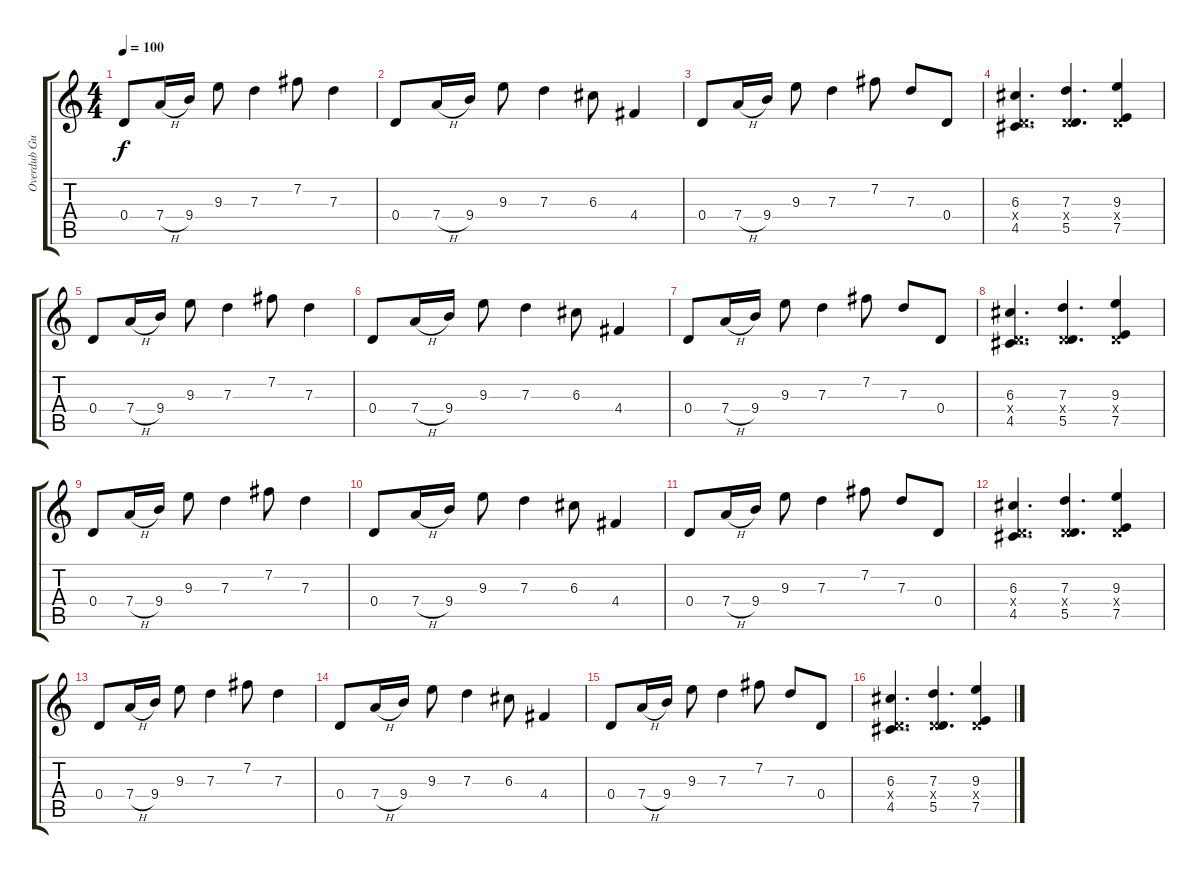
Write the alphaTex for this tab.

\track ("Overdub Guitar" "Overdub Gu") {instrument overdrivenguitar}
\staff {score tabs}
\tuning (E4 B3 G3 D3 A2 E2) {hide}
\ts (4 4)
\tempo 100
\clef g2
\ks c
0.4.8{dy f} 7.4{h}.16 9.4.16 9.3.8 7.3.4 7.2.8 7.3.4 |
0.4.8 7.4{h}.16 9.4.16 9.3.8 7.3.4 6.3.8 4.4.4 |
0.4.8 7.4{h}.16 9.4.16 9.3.8 7.3.4 7.2.8 7.3.8 0.4.8 |
(6.3 0.4{x} 4.5).4{d} (7.3 0.4{x} 5.5).4{d} (9.3 0.4{x} 7.5).4 |
0.4.8 7.4{h}.16 9.4.16 9.3.8 7.3.4 7.2.8 7.3.4 |
0.4.8 7.4{h}.16 9.4.16 9.3.8 7.3.4 6.3.8 4.4.4 |
0.4.8 7.4{h}.16 9.4.16 9.3.8 7.3.4 7.2.8 7.3.8 0.4.8 |
(6.3 0.4{x} 4.5).4{d} (7.3 0.4{x} 5.5).4{d} (9.3 0.4{x} 7.5).4 |
0.4.8 7.4{h}.16 9.4.16 9.3.8 7.3.4 7.2.8 7.3.4 |
0.4.8 7.4{h}.16 9.4.16 9.3.8 7.3.4 6.3.8 4.4.4 |
0.4.8 7.4{h}.16 9.4.16 9.3.8 7.3.4 7.2.8 7.3.8 0.4.8 |
(6.3 0.4{x} 4.5).4{d} (7.3 0.4{x} 5.5).4{d} (9.3 0.4{x} 7.5).4 |
0.4.8 7.4{h}.16 9.4.16 9.3.8 7.3.4 7.2.8 7.3.4 |
0.4.8 7.4{h}.16 9.4.16 9.3.8 7.3.4 6.3.8 4.4.4 |
0.4.8 7.4{h}.16 9.4.16 9.3.8 7.3.4 7.2.8 7.3.8 0.4.8 |
(6.3 0.4{x} 4.5).4{d} (7.3 0.4{x} 5.5).4{d} (9.3 0.4{x} 7.5).4
